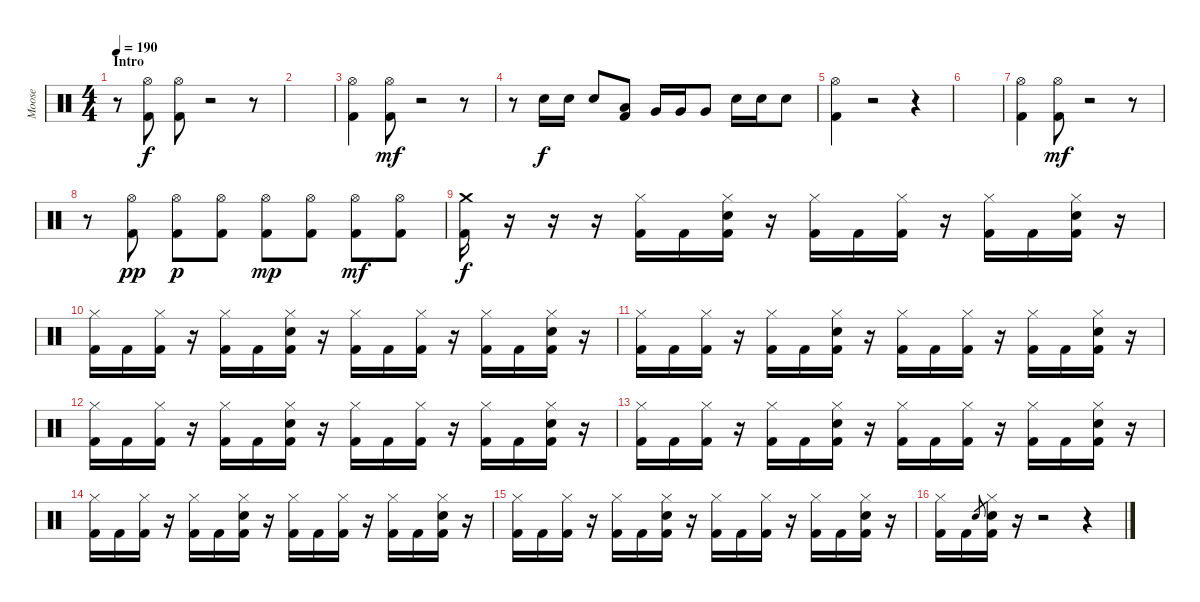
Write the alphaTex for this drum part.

\track ("Moose" "Moose") {instrument percussion}
\staff {score}
\articulation defaults
\ts (4 4)
\section ("" "Intro")
\tempo 190
\clef neutral
\ks c
r.8{dy f} ("Kick (hit) 2" "Hi-Hat (open)").8 ("Kick (hit) 2" "Hi-Hat (open)").8 r.2 r.8 |
|
("Kick (hit) 2" "Hi-Hat (open)").4 ("Kick (hit) 2" "Hi-Hat (open)").8{dy mf} r.2 r.8 |
r.8 "Snare (hit) 2".16{dy f} "Snare (hit) 2".16 "Snare (hit) 2".8 ("Kick (hit) 2" "Low Floor Tom (hit)").8 "Very Low Tom (hit)".16 "Very Low Tom (hit)".16 "Very Low Tom (hit)".8 "Snare (hit) 2".16 "Snare (hit) 2".16 "Snare (hit) 2".8 |
("Kick (hit) 2" "Hi-Hat (open)").4 r.2 r.4 |
|
("Kick (hit) 2" "Hi-Hat (open)").4 ("Kick (hit) 2" "Hi-Hat (open)").8{dy mf} r.2 r.8 |
r.8 ("Kick (hit) 2" "Hi-Hat (open)").8{dy pp} ("Kick (hit) 2" "Hi-Hat (open)").8{dy p} ("Kick (hit) 2" "Hi-Hat (open)").8 ("Kick (hit) 2" "Hi-Hat (open)").8{dy mp} ("Kick (hit) 2" "Hi-Hat (open)").8 ("Kick (hit) 2" "Hi-Hat (open)").8{dy mf} ("Kick (hit) 2" "Hi-Hat (open)").8 |
("Kick (hit) 2" "Crash medium (hit)").16{dy f} r.16 r.16 r.16 ("Kick (hit) 2" "Hi-Hat (closed)").16 "Kick (hit) 2".16 ("Kick (hit) 2" "Snare (hit) 2" "Hi-Hat (closed)").16 r.16 ("Kick (hit) 2" "Hi-Hat (closed)").16 "Kick (hit) 2".16 ("Kick (hit) 2" "Hi-Hat (closed)").16 r.16 ("Kick (hit) 2" "Hi-Hat (closed)").16 "Kick (hit) 2".16 ("Kick (hit) 2" "Snare (hit) 2" "Hi-Hat (closed)").16 r.16 |
("Kick (hit) 2" "Hi-Hat (closed)").16 "Kick (hit) 2".16 ("Kick (hit) 2" "Hi-Hat (closed)").16 r.16 ("Kick (hit) 2" "Hi-Hat (closed)").16 "Kick (hit) 2".16 ("Kick (hit) 2" "Snare (hit) 2" "Hi-Hat (closed)").16 r.16 ("Kick (hit) 2" "Hi-Hat (closed)").16 "Kick (hit) 2".16 ("Kick (hit) 2" "Hi-Hat (closed)").16 r.16 ("Kick (hit) 2" "Hi-Hat (closed)").16 "Kick (hit) 2".16 ("Kick (hit) 2" "Snare (hit) 2" "Hi-Hat (closed)").16 r.16 |
("Kick (hit) 2" "Hi-Hat (closed)").16 "Kick (hit) 2".16 ("Kick (hit) 2" "Hi-Hat (closed)").16 r.16 ("Kick (hit) 2" "Hi-Hat (closed)").16 "Kick (hit) 2".16 ("Kick (hit) 2" "Snare (hit) 2" "Hi-Hat (closed)").16 r.16 ("Kick (hit) 2" "Hi-Hat (closed)").16 "Kick (hit) 2".16 ("Kick (hit) 2" "Hi-Hat (closed)").16 r.16 ("Kick (hit) 2" "Hi-Hat (closed)").16 "Kick (hit) 2".16 ("Kick (hit) 2" "Snare (hit) 2" "Hi-Hat (closed)").16 r.16 |
("Kick (hit) 2" "Hi-Hat (closed)").16 "Kick (hit) 2".16 ("Kick (hit) 2" "Hi-Hat (closed)").16 r.16 ("Kick (hit) 2" "Hi-Hat (closed)").16 "Kick (hit) 2".16 ("Kick (hit) 2" "Snare (hit) 2" "Hi-Hat (closed)").16 r.16 ("Kick (hit) 2" "Hi-Hat (closed)").16 "Kick (hit) 2".16 ("Kick (hit) 2" "Hi-Hat (closed)").16 r.16 ("Kick (hit) 2" "Hi-Hat (closed)").16 "Kick (hit) 2".16 ("Kick (hit) 2" "Snare (hit) 2" "Hi-Hat (closed)").16 r.16 |
("Kick (hit) 2" "Hi-Hat (closed)").16 "Kick (hit) 2".16 ("Kick (hit) 2" "Hi-Hat (closed)").16 r.16 ("Kick (hit) 2" "Hi-Hat (closed)").16 "Kick (hit) 2".16 ("Kick (hit) 2" "Snare (hit) 2" "Hi-Hat (closed)").16 r.16 ("Kick (hit) 2" "Hi-Hat (closed)").16 "Kick (hit) 2".16 ("Kick (hit) 2" "Hi-Hat (closed)").16 r.16 ("Kick (hit) 2" "Hi-Hat (closed)").16 "Kick (hit) 2".16 ("Kick (hit) 2" "Snare (hit) 2" "Hi-Hat (closed)").16 r.16 |
("Kick (hit) 2" "Hi-Hat (closed)").16 "Kick (hit) 2".16 ("Kick (hit) 2" "Hi-Hat (closed)").16 r.16 ("Kick (hit) 2" "Hi-Hat (closed)").16 "Kick (hit) 2".16 ("Kick (hit) 2" "Snare (hit) 2" "Hi-Hat (closed)").16 r.16 ("Kick (hit) 2" "Hi-Hat (closed)").16 "Kick (hit) 2".16 ("Kick (hit) 2" "Hi-Hat (closed)").16 r.16 ("Kick (hit) 2" "Hi-Hat (closed)").16 "Kick (hit) 2".16 ("Kick (hit) 2" "Snare (hit) 2" "Hi-Hat (closed)").16 r.16 |
("Kick (hit) 2" "Hi-Hat (closed)").16 "Kick (hit) 2".16 ("Kick (hit) 2" "Hi-Hat (closed)").16 r.16 ("Kick (hit) 2" "Hi-Hat (closed)").16 "Kick (hit) 2".16 ("Kick (hit) 2" "Snare (hit) 2" "Hi-Hat (closed)").16 r.16 ("Kick (hit) 2" "Hi-Hat (closed)").16 "Kick (hit) 2".16 ("Kick (hit) 2" "Hi-Hat (closed)").16 r.16 ("Kick (hit) 2" "Hi-Hat (closed)").16 "Kick (hit) 2".16 ("Kick (hit) 2" "Snare (hit) 2" "Hi-Hat (closed)").16 r.16 |
("Kick (hit) 2" "Hi-Hat (closed)").16 "Kick (hit) 2".16 "Snare (hit) 2".8{gr} ("Kick (hit) 2" "Snare (hit) 2" "Hi-Hat (closed)").16 r.16 r.2 r.4
